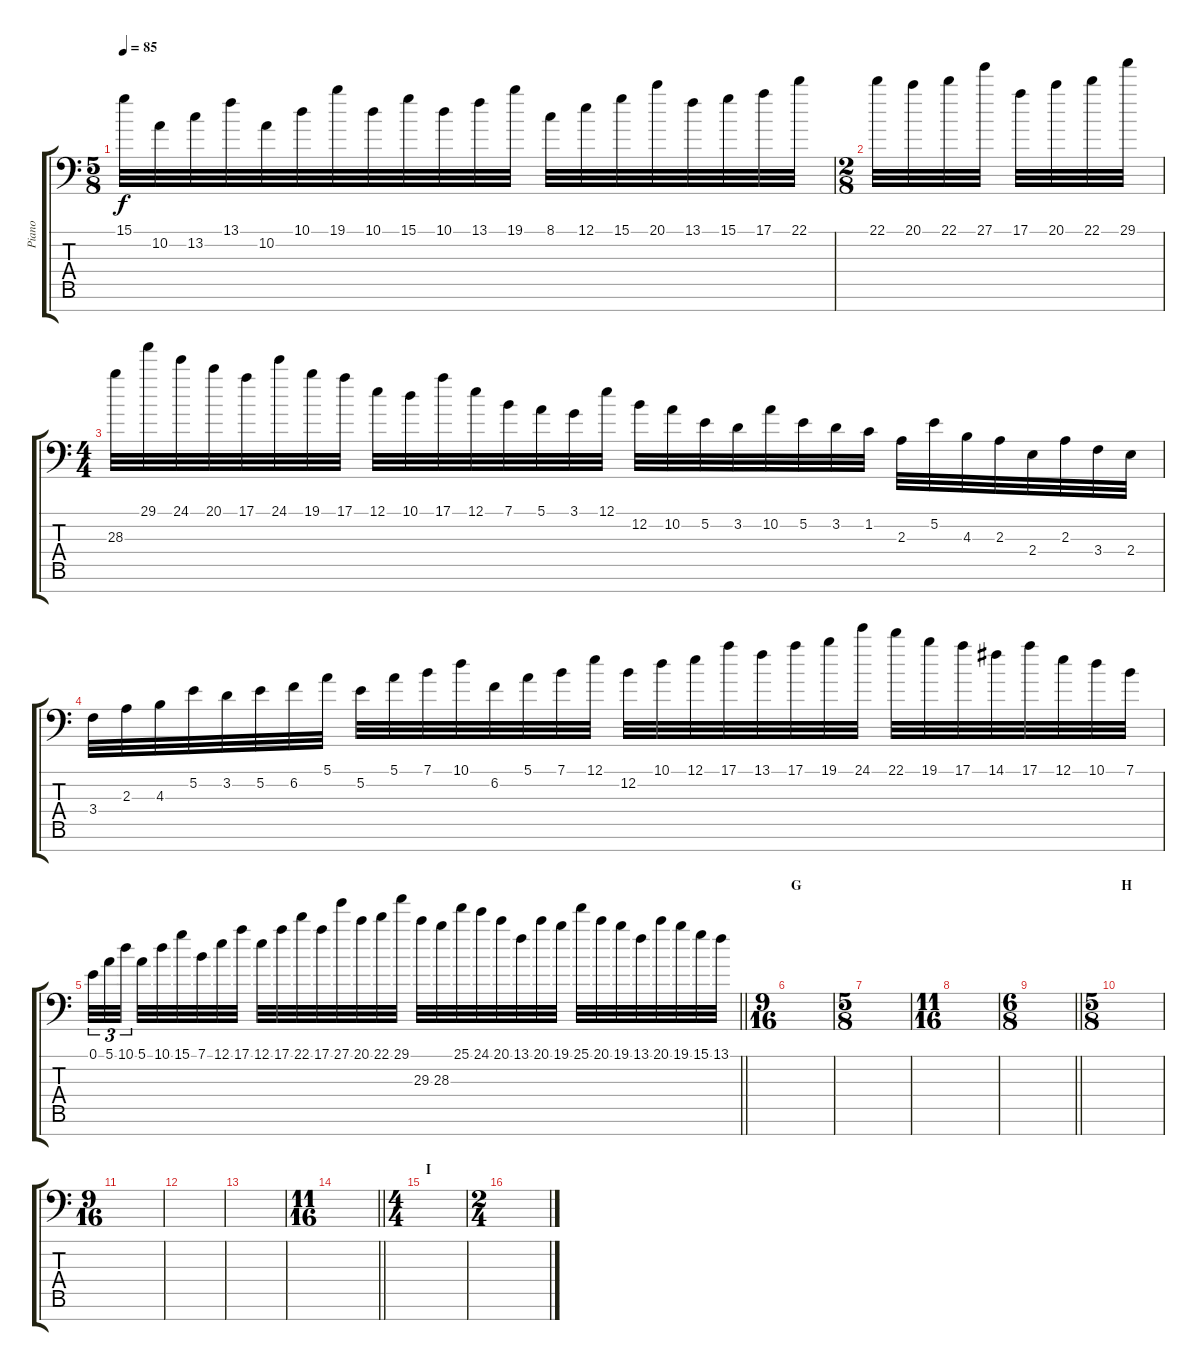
\track ("Piano" "Piano") {instrument acousticgrandpiano}
\staff {score tabs}
\tuning (E4 B3 G3 D3 A2 E2 C-1) {hide}
\ts (5 8)
\tempo 85
\clef f4
\ks c
15.1.32{dy f} 10.2.32 13.2.32 13.1.32 10.2.32 10.1.32 19.1.32 10.1.32 15.1.32 10.1.32 13.1.32 19.1.32 8.1.32 12.1.32 15.1.32 20.1.32 13.1.32 15.1.32 17.1.32 22.1.32 |
\ts (2 8)
22.1.32 20.1.32 22.1.32 27.1.32 17.1.32 20.1.32 22.1.32 29.1.32 |
\ts (4 4)
28.3.32 29.1.32 24.1.32 20.1.32 17.1.32 24.1.32 19.1.32 17.1.32 12.1.32 10.1.32 17.1.32 12.1.32 7.1.32 5.1.32 3.1.32 12.1.32 12.2.32 10.2.32 5.2.32 3.2.32 10.2.32 5.2.32 3.2.32 1.2.32 2.3.32 5.2.32 4.3.32 2.3.32 2.4.32 2.3.32 3.4.32 2.4.32 |
3.4.32 2.3.32 4.3.32 5.2.32 3.2.32 5.2.32 6.2.32 5.1.32 5.2.32 5.1.32 7.1.32 10.1.32 6.2.32 5.1.32 7.1.32 12.1.32 12.2.32 10.1.32 12.1.32 17.1.32 13.1.32 17.1.32 19.1.32 24.1.32 22.1.32 19.1.32 17.1.32 14.1.32 17.1.32 12.1.32 10.1.32 7.1.32 |
\barLineRight lightlight
0.1.32{tu (3 2)} 5.1.32{tu (3 2)} 10.1.32{tu (3 2) beam splitsecondary} 5.1.32 10.1.32 15.1.32 7.1.32 12.1.32 17.1.32 12.1.32 17.1.32 22.1.32 17.1.32 27.1.32 20.1.32 22.1.32 29.1.32 29.3.32 28.3.32 25.1.32 24.1.32 20.1.32 13.1.32 20.1.32 19.1.32 25.1.32 20.1.32 19.1.32 13.1.32 20.1.32 19.1.32 15.1.32 13.1.32 |
\ts (9 16)
\section ("" "G")
|
\ts (5 8)
|
\ts (11 16)
|
\ts (6 8)
\barLineRight lightlight
|
\ts (5 8)
\section ("" "H")
|
\ts (9 16)
|
|
|
\ts (11 16)
\barLineRight lightlight
|
\ts (4 4)
\section ("" "I")
|
\ts (2 4)
